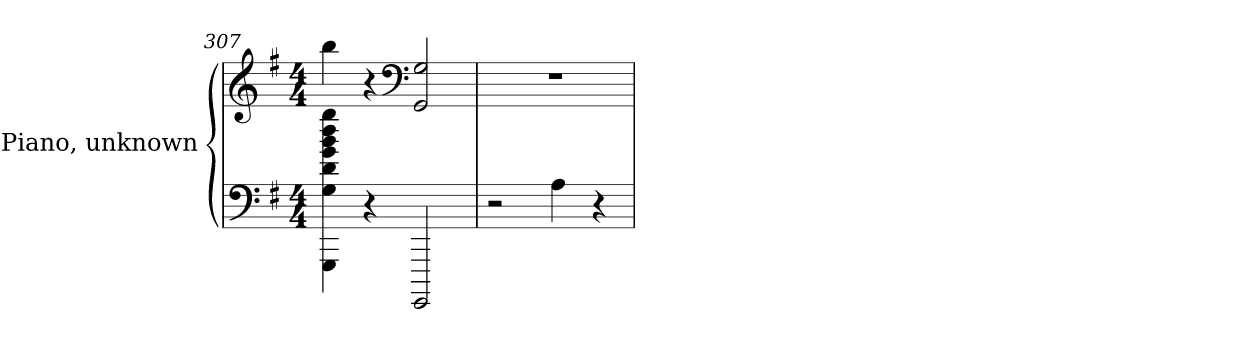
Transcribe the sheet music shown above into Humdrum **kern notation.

**kern	**kern
*part1	*part1
*staff2	*staff1
*I"Piano, unknown	*
*I'Pno.	*
*clefF4	*clefG2
*k[f#]	*k[f#]
*M4/4	*M4/4
=307	=307
4GGG\ 4G\ 4d\ 4g\ 4b\ 4dd\ 4gg\	4bb\
4r	4r
*	*clefF4
2GGGG/	2GG/ 2G/
=308	=308
2r	1r
4A\	.
4r	.
=	=
*-	*-
